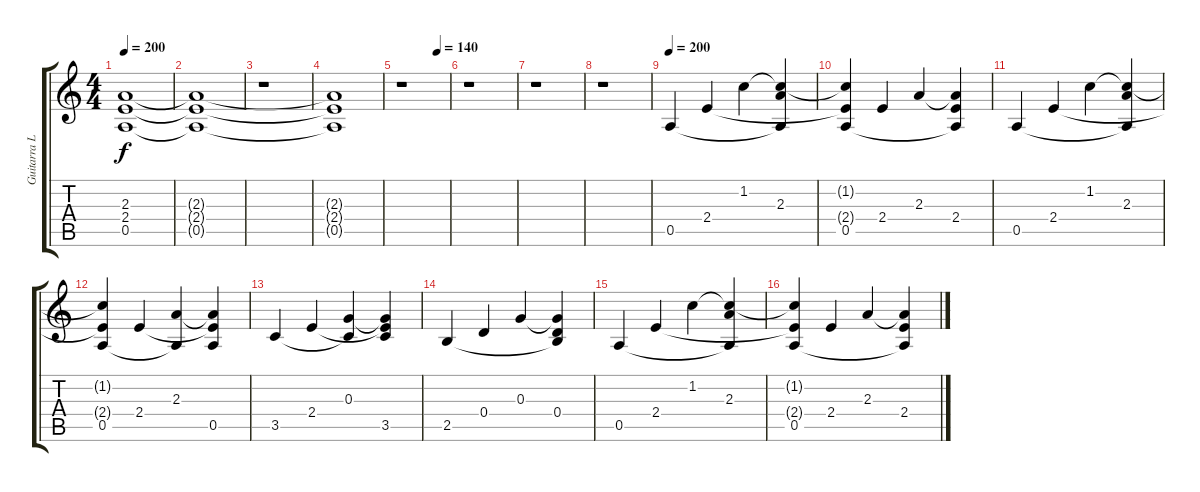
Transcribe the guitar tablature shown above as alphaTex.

\track ("Guitarra Limpia" "Guitarra L") {instrument electricguitarjazz}
\staff {score tabs}
\tuning (E4 B3 G3 D3 A2 E2) {hide}
\ts (4 4)
\tempo 200
\clef g2
\ks c
(2.3{t} 2.4{t} 0.5{t}).1{dy f} |
(2.3{t} 2.4{t} 0.5{t}).1 |
r.1 |
(2.3{t} 2.4{t} 0.5{t}).1 |
\tempo (140 0.75)
r.1 |
r.1 |
r.1 |
r.1 |
\tempo 190
\tempo 200
0.5.4 2.4.4 1.2.4 (1.2{t} 2.3 0.5{t}).4 |
(1.2{t} 2.4{t} 0.5).4 2.4.4 2.3.4 (2.3{t} 2.4 0.5{t}).4 |
0.5.4 2.4.4 1.2.4 (1.2{t} 2.3 0.5{t}).4 |
(1.2{t} 2.4{t} 0.5).4 2.4.4 (2.3 0.5{t}).4 (2.3{t} 2.4{t} 0.5).4 |
3.5.4 2.4.4 (0.3 3.5{t}).4 (0.3{t} 2.4{t} 3.5).4 |
2.5.4 0.4.4 0.3.4 (0.3{t} 0.4 2.5{t}).4 |
0.5.4 2.4.4 1.2.4 (1.2{t} 2.3 0.5{t}).4 |
(1.2{t} 2.4{t} 0.5).4 2.4.4 2.3.4 (2.3{t} 2.4 0.5{t}).4
